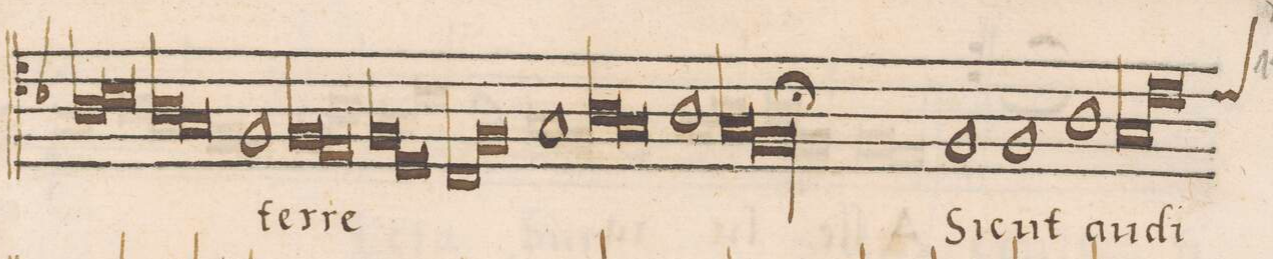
**kern	**text
*I"TENOR	*
*clefC4	*
*k[b-]	*
*met(C)	*
*M2/1	*
1A\	.
=46-	=46-
1B-\	.
*Xlig	*
*lig	*
1A\	.
=47-	=47-
1G/	.
*Xlig	*
1F/	ter-
=48-	=48-
*lig	*
1F/	-re
1E/	.
*Xlig	*
=49-	=49-
*lig	*
1F/	.
1D/	.
*Xlig	*
=50-	=50-
*lig	*
1C/	.
1F/	.
*Xlig	*
=51-	=51-
1G/	.
*lig	*
1A\	.
=52-	=52-
1G/	.
*Xlig	*
1A\	.
=53-	=53-
*lig	*
1G/l	.
1F\;l	.
*Xlig	*
=54-	=54-
1F/	Sic-
1F/	-ut
=55-	=55-
1A\	au-
*lig	*
1G/	-di
=56-	=56-
*custos:c	*
1c\	.
*Xlig	*
*-	*-
